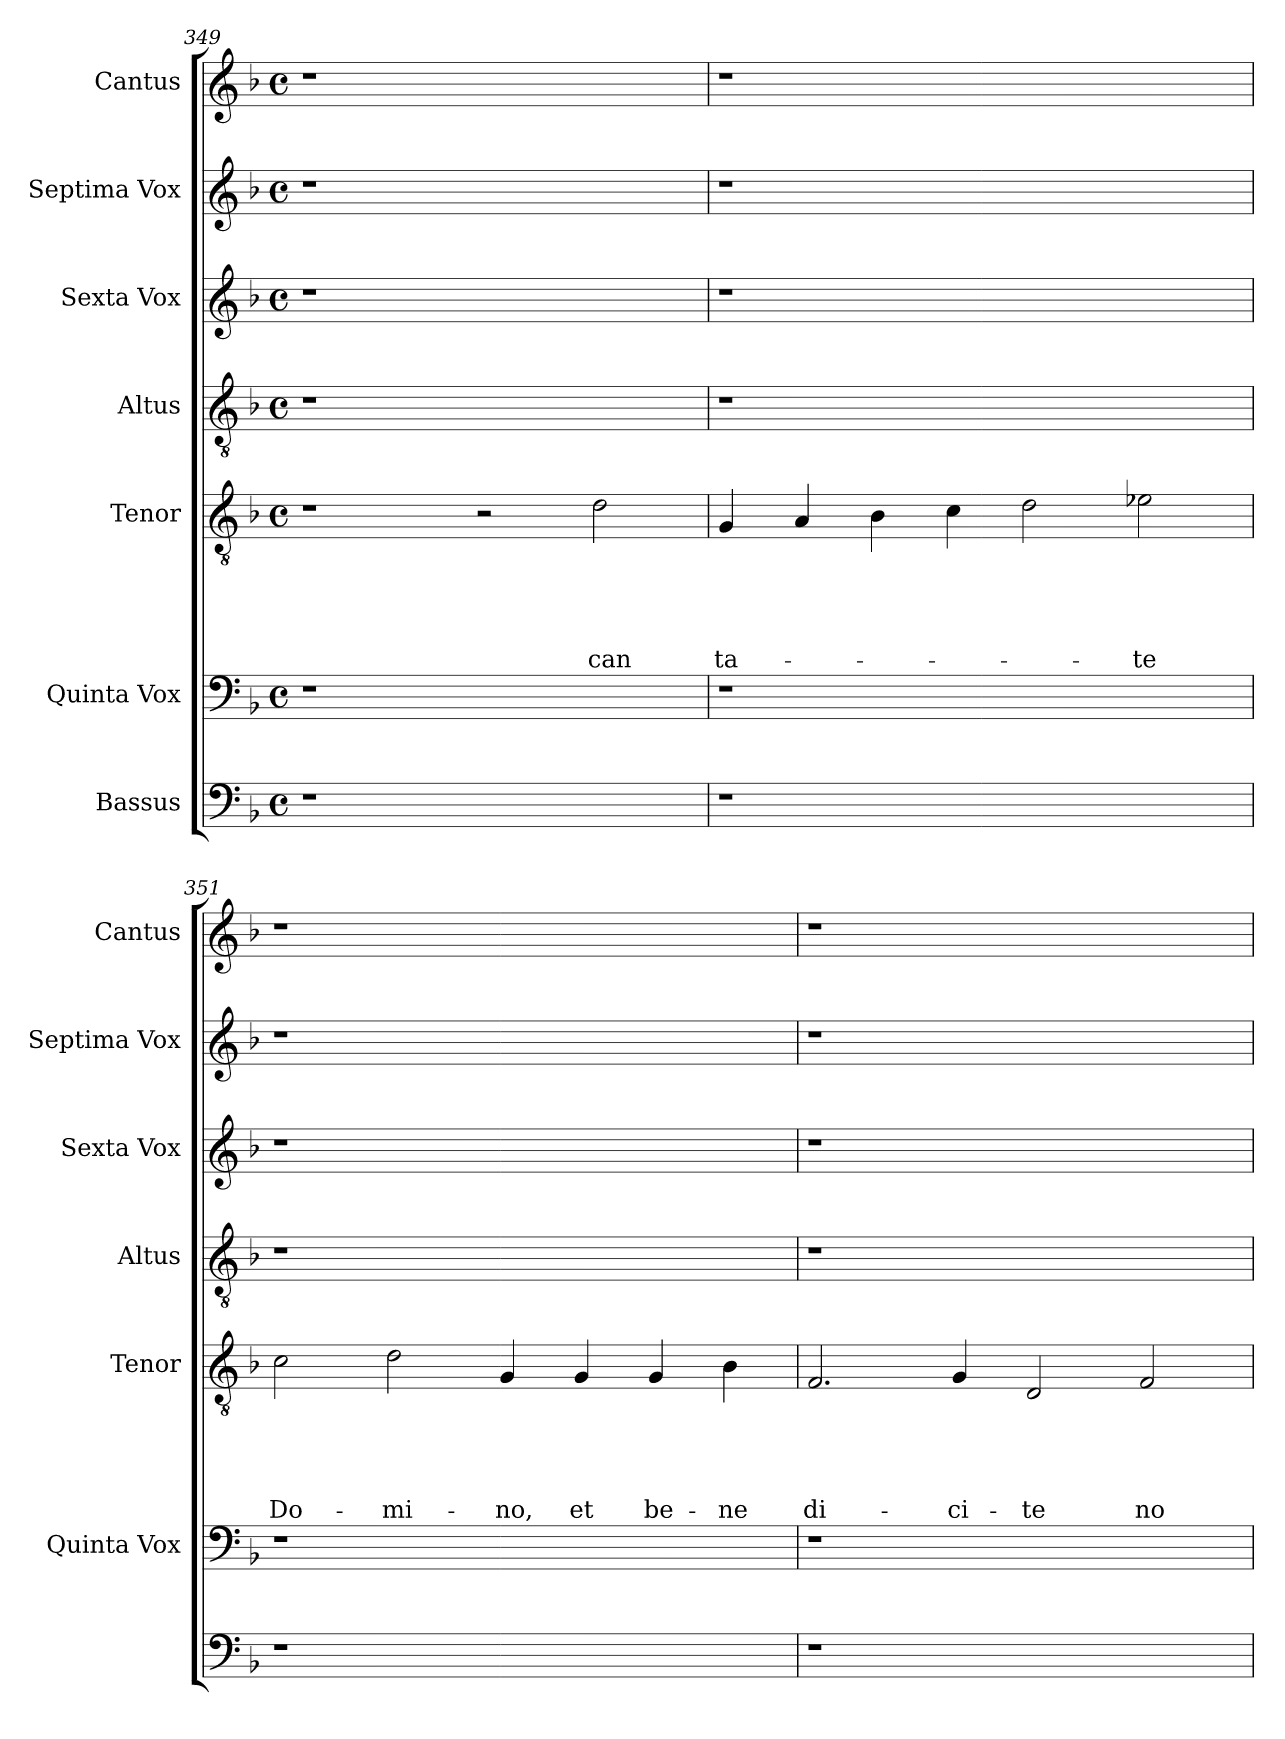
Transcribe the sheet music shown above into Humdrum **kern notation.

**kern	**kern	**kern	**text	**text	**text	**text	**text	**kern	**kern	**kern	**kern
*part7	*part6	*part5	*part5	*part5	*part5	*part5	*part5	*part4	*part3	*part2	*part1
*staff7	*staff6	*staff5	*staff5	*staff5	*staff5	*staff5	*staff5	*staff4	*staff3	*staff2	*staff1
*I"Bassus	*I"Quinta Vox	*I"Tenor	*	*	*	*	*	*I"Altus	*I"Sexta Vox	*I"Septima Vox	*I"Cantus
*	*I'Quinta Vox	*I'Tenor	*	*	*	*	*	*I'Altus	*I'Sexta Vox	*I'Septima Vox	*I'Cantus
*clefF4	*clefF4	*clefGv2	*	*	*	*	*	*clefGv2	*clefG2	*clefG2	*clefG2
*k[b-]	*k[b-]	*k[b-]	*	*	*	*	*	*k[b-]	*k[b-]	*k[b-]	*k[b-]
*F:	*F:	*F:	*	*	*	*	*	*F:	*F:	*F:	*F:
*M4/4	*M4/4	*M4/4	*	*	*	*	*	*M4/4	*M4/4	*M4/4	*M4/4
*met(c)	*met(c)	*met(c)	*	*	*	*	*	*met(c)	*met(c)	*met(c)	*met(c)
=349	=349	=349	=349	=349	=349	=349	=349	=349	=349	=349	=349
1r	1r	1r	.	.	.	.	.	1r	1r	1r	1r
1ryy	1ryy	2r	.	.	.	.	.	1ryy	1ryy	1ryy	1ryy
!	!	!	!	!	!	!	!LO:LY:b	!	!	!	!
.	.	2d\	.	.	.	.	can	.	.	.	.
!!LO:LB:g=z
=350	=350	=350	=350	=350	=350	=350	=350	=350	=350	=350	=350
!	!	!	!	!	!	!	!LO:LY:b	!	!	!	!
1r	1r	4G/	.	.	.	.	ta-	1r	1r	1r	1r
.	.	4A/	.	.	.	.	.	.	.	.	.
.	.	4B-\	.	.	.	.	.	.	.	.	.
.	.	4c\	.	.	.	.	.	.	.	.	.
1ryy	1ryy	2d\	.	.	.	.	.	1ryy	1ryy	1ryy	1ryy
!	!	!	!	!	!	!	!LO:LY:b	!	!	!	!
.	.	2e-X\	.	.	.	.	-te	.	.	.	.
=351	=351	=351	=351	=351	=351	=351	=351	=351	=351	=351	=351
!	!	!	!	!	!	!	!LO:LY:b	!	!	!	!
1r	1r	2c\	.	.	.	.	Do-	1r	1r	1r	1r
!	!	!	!	!	!	!	!LO:LY:b	!	!	!	!
.	.	2d\	.	.	.	.	-mi-	.	.	.	.
!	!	!	!	!	!	!	!LO:LY:b	!	!	!	!
1ryy	1ryy	4G/	.	.	.	.	-no,	1ryy	1ryy	1ryy	1ryy
!	!	!	!	!	!	!	!LO:LY:b	!	!	!	!
.	.	4G/	.	.	.	.	et	.	.	.	.
!	!	!	!	!	!	!	!LO:LY:b	!	!	!	!
.	.	4G/	.	.	.	.	be-	.	.	.	.
!	!	!	!	!	!	!	!LO:LY:b	!	!	!	!
.	.	4B-\	.	.	.	.	-ne	.	.	.	.
=352	=352	=352	=352	=352	=352	=352	=352	=352	=352	=352	=352
!	!	!	!	!	!	!	!LO:LY:b	!	!	!	!
1r	1r	2.F/	.	.	.	.	di-	1r	1r	1r	1r
!	!	!	!	!	!	!	!LO:LY:b	!	!	!	!
.	.	4G/	.	.	.	.	-ci-	.	.	.	.
!	!	!	!	!	!	!	!LO:LY:b	!	!	!	!
1ryy	1ryy	2D/	.	.	.	.	-te	1ryy	1ryy	1ryy	1ryy
!	!	!	!	!	!	!	!LO:LY:b	!	!	!	!
.	.	2F/	.	.	.	.	no-	.	.	.	.
=	=	=	=	=	=	=	=	=	=	=	=
*-	*-	*-	*-	*-	*-	*-	*-	*-	*-	*-	*-
